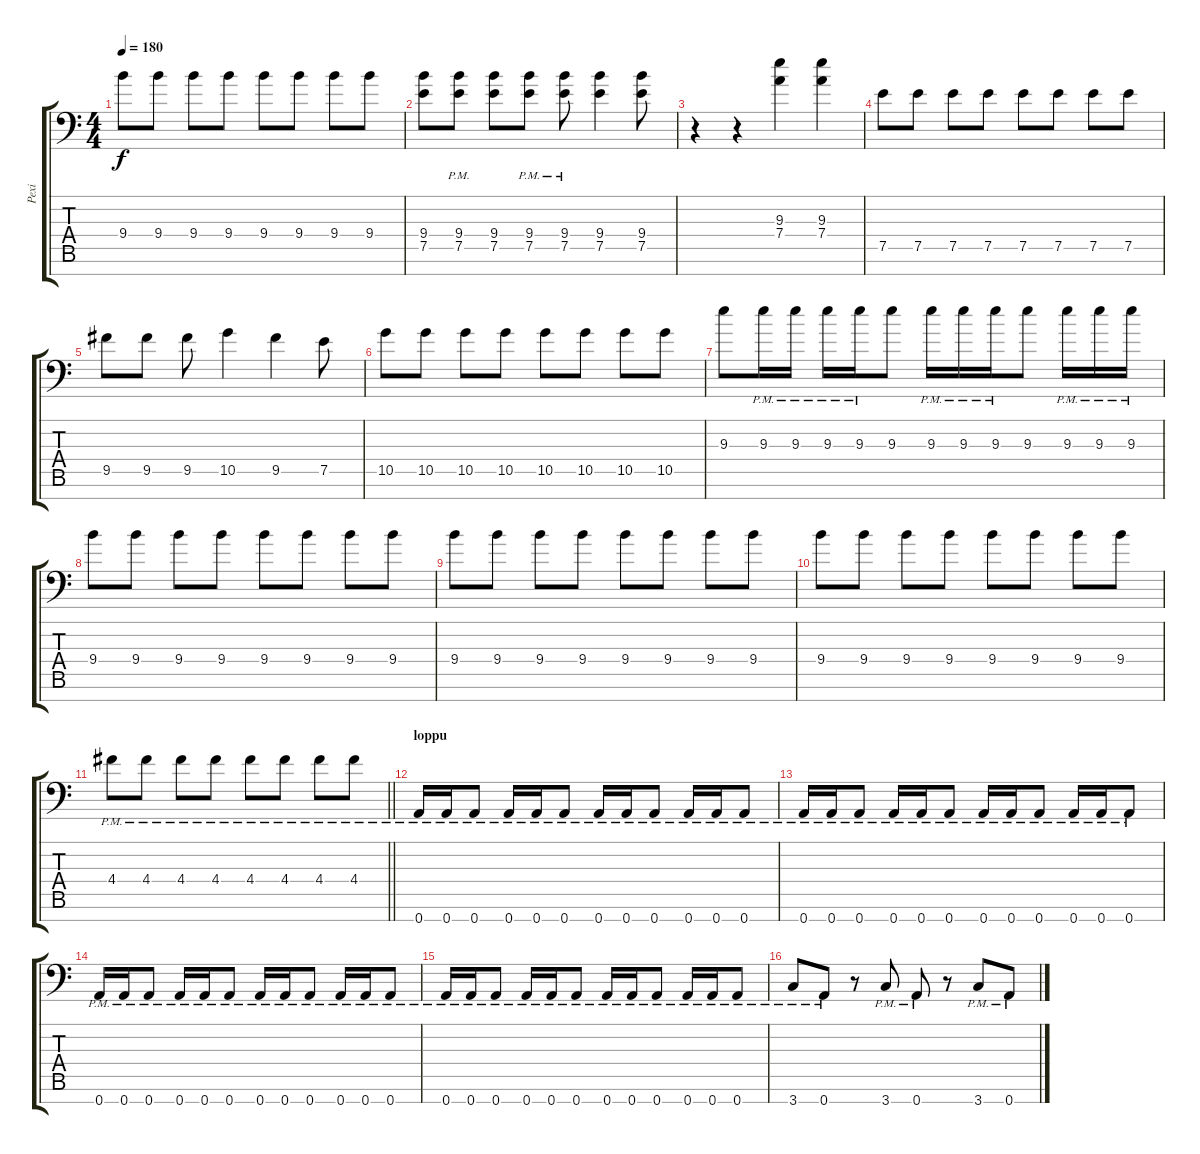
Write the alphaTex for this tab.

\track ("Pexi" "Pexi") {instrument distortionguitar}
\staff {score tabs}
\tuning (E4 B3 G3 D3 A2 D2 A1) {hide}
\ts (4 4)
\tempo 180
\clef f4
\ks c
9.4.8{dy f} 9.4.8 9.4.8 9.4.8 9.4.8 9.4.8 9.4.8 9.4.8 |
(9.4 7.5).8 (9.4{pm} 7.5{pm}).8 (9.4 7.5).8 (9.4{pm} 7.5{pm}).8 (9.4{pm} 7.5{pm}).8 (9.4 7.5).4 (9.4 7.5).8 |
r.4 r.4 (9.3 7.4).4 (9.3 7.4).4 |
7.5.8 7.5.8 7.5.8 7.5.8 7.5.8 7.5.8 7.5.8 7.5.8 |
9.5.8 9.5.8 9.5.8 10.5.4 9.5.4 7.5.8 |
10.5.8 10.5.8 10.5.8 10.5.8 10.5.8 10.5.8 10.5.8 10.5.8 |
9.3.8 9.3{pm}.16 9.3{pm}.16 9.3{pm}.16 9.3{pm}.16 9.3.8 9.3{pm}.16 9.3{pm}.16 9.3{pm}.16 9.3.8 9.3{pm}.16 9.3{pm}.16 9.3{pm}.16 |
9.4.8 9.4.8 9.4.8 9.4.8 9.4.8 9.4.8 9.4.8 9.4.8 |
9.4.8 9.4.8 9.4.8 9.4.8 9.4.8 9.4.8 9.4.8 9.4.8 |
9.4.8 9.4.8 9.4.8 9.4.8 9.4.8 9.4.8 9.4.8 9.4.8 |
\barLineRight lightlight
4.4{pm}.8 4.4{pm}.8 4.4{pm}.8 4.4{pm}.8 4.4{pm}.8 4.4{pm}.8 4.4{pm}.8 4.4{pm}.8 |
\section ("" "loppu")
0.7{pm}.16 0.7{pm}.16 0.7{pm}.8 0.7{pm}.16 0.7{pm}.16 0.7{pm}.8 0.7{pm}.16 0.7{pm}.16 0.7{pm}.8 0.7{pm}.16 0.7{pm}.16 0.7{pm}.8 |
0.7{pm}.16 0.7{pm}.16 0.7{pm}.8 0.7{pm}.16 0.7{pm}.16 0.7{pm}.8 0.7{pm}.16 0.7{pm}.16 0.7{pm}.8 0.7{pm}.16 0.7{pm}.16 0.7{pm}.8 |
0.7{pm}.16 0.7{pm}.16 0.7{pm}.8 0.7{pm}.16 0.7{pm}.16 0.7{pm}.8 0.7{pm}.16 0.7{pm}.16 0.7{pm}.8 0.7{pm}.16 0.7{pm}.16 0.7{pm}.8 |
0.7{pm}.16 0.7{pm}.16 0.7{pm}.8 0.7{pm}.16 0.7{pm}.16 0.7{pm}.8 0.7{pm}.16 0.7{pm}.16 0.7{pm}.8 0.7{pm}.16 0.7{pm}.16 0.7{pm}.8 |
3.7{pm}.8 0.7{pm}.8 r.8 3.7{pm}.8 0.7{pm}.8 r.8 3.7{pm}.8 0.7{pm}.8
